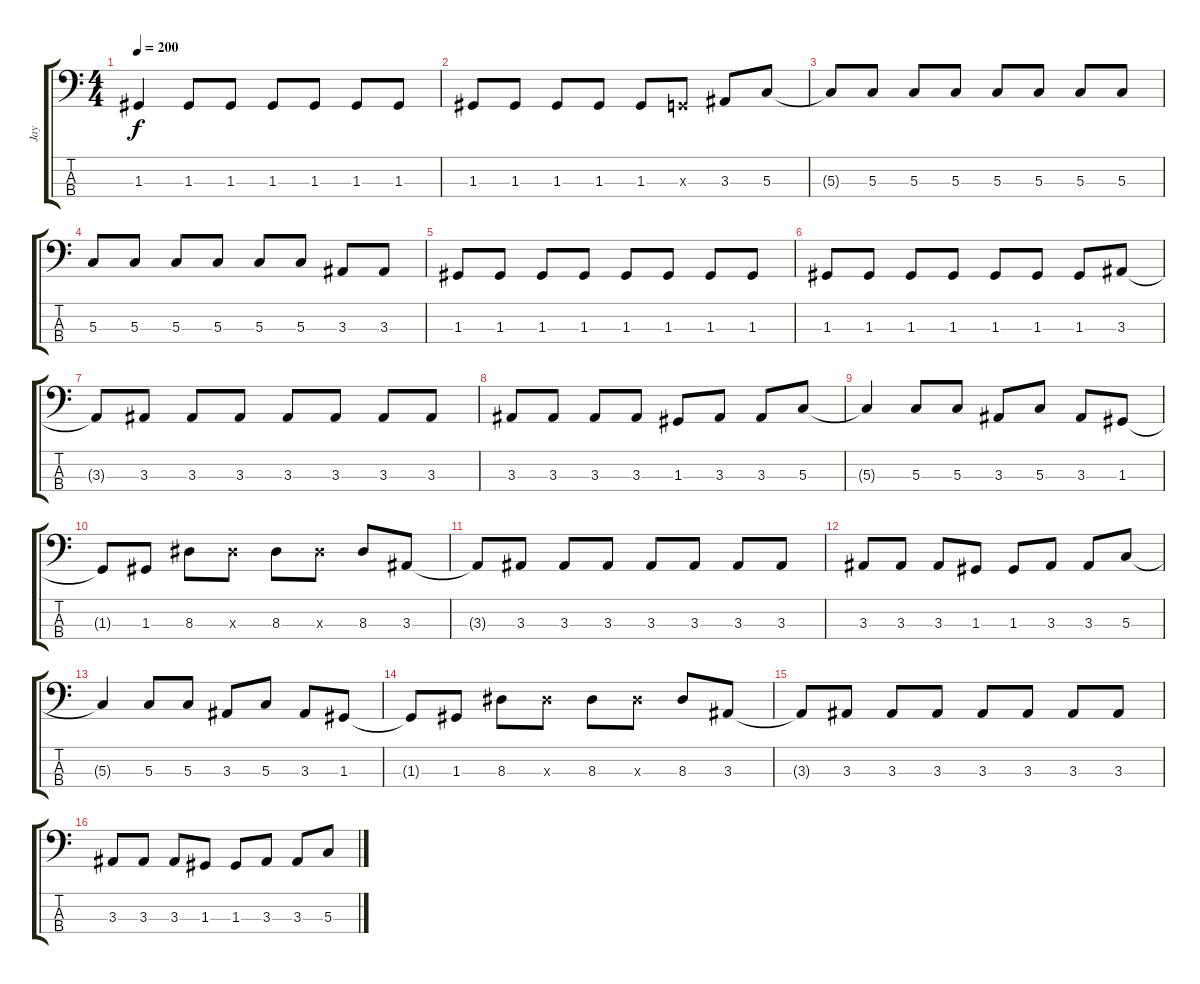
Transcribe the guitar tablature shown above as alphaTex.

\track ("Jay" "Jay") {instrument electricbasspick}
\staff {score tabs}
\tuning (F2 C2 G1 C1) {hide}
\ts (4 4)
\tempo 200
\clef f4
\ks c
1.3.4{dy f} 1.3.8 1.3.8 1.3.8 1.3.8 1.3.8 1.3.8 |
1.3.8 1.3.8 1.3.8 1.3.8 1.3.8 0.3{x}.8 3.3.8 5.3.8 |
5.3{t}.8 5.3.8 5.3.8 5.3.8 5.3.8 5.3.8 5.3.8 5.3.8 |
5.3.8 5.3.8 5.3.8 5.3.8 5.3.8 5.3.8 3.3.8 3.3.8 |
1.3.8 1.3.8 1.3.8 1.3.8 1.3.8 1.3.8 1.3.8 1.3.8 |
1.3.8 1.3.8 1.3.8 1.3.8 1.3.8 1.3.8 1.3.8 3.3.8 |
3.3{t}.8 3.3.8 3.3.8 3.3.8 3.3.8 3.3.8 3.3.8 3.3.8 |
3.3.8 3.3.8 3.3.8 3.3.8 1.3.8 3.3.8 3.3.8 5.3.8 |
5.3{t}.4 5.3.8 5.3.8 3.3.8 5.3.8 3.3.8 1.3.8 |
1.3{t}.8 1.3.8 8.3.8 8.3{x}.8 8.3.8 8.3{x}.8 8.3.8 3.3.8 |
3.3{t}.8 3.3.8 3.3.8 3.3.8 3.3.8 3.3.8 3.3.8 3.3.8 |
3.3.8 3.3.8 3.3.8 1.3.8 1.3.8 3.3.8 3.3.8 5.3.8 |
5.3{t}.4 5.3.8 5.3.8 3.3.8 5.3.8 3.3.8 1.3.8 |
1.3{t}.8 1.3.8 8.3.8 8.3{x}.8 8.3.8 8.3{x}.8 8.3.8 3.3.8 |
3.3{t}.8 3.3.8 3.3.8 3.3.8 3.3.8 3.3.8 3.3.8 3.3.8 |
3.3.8 3.3.8 3.3.8 1.3.8 1.3.8 3.3.8 3.3.8 5.3.8
